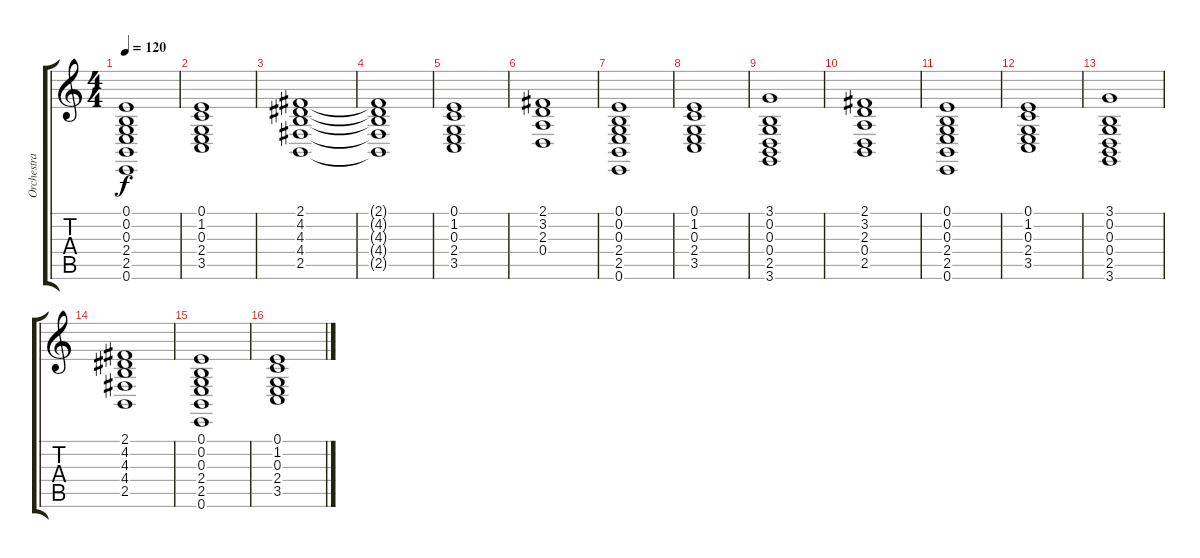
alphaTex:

\track ("Orchestra" "Orchestra") {instrument stringensemble1}
\staff {score tabs}
\tuning (E4 B3 G3 D3 A2 E2) {hide}
\ts (4 4)
\tempo 120
\clef g2
\ks c
(0.1 0.2 0.3 2.4 2.5 0.6).1{dy f} |
(0.1 1.2 0.3 2.4 3.5).1 |
(2.1 4.2 4.3 4.4 2.5).1 |
(2.1{t} 4.2{t} 4.3{t} 4.4{t} 2.5{t}).1 |
(0.1 1.2 0.3 2.4 3.5).1 |
(2.1 3.2 2.3 0.4).1 |
(0.1 0.2 0.3 2.4 2.5 0.6).1{volume 10 balance 8} |
(0.1 1.2 0.3 2.4 3.5).1 |
(3.1 0.2 0.3 0.4 2.5 3.6).1 |
(2.1 3.2 2.3 0.4 2.5).1 |
(0.1 0.2 0.3 2.4 2.5 0.6).1 |
(0.1 1.2 0.3 2.4 3.5).1 |
(3.1 0.2 0.3 0.4 2.5 3.6).1 |
(2.1 4.2 4.3 4.4 2.5).1 |
(0.1 0.2 0.3 2.4 2.5 0.6).1 |
(0.1 1.2 0.3 2.4 3.5).1
